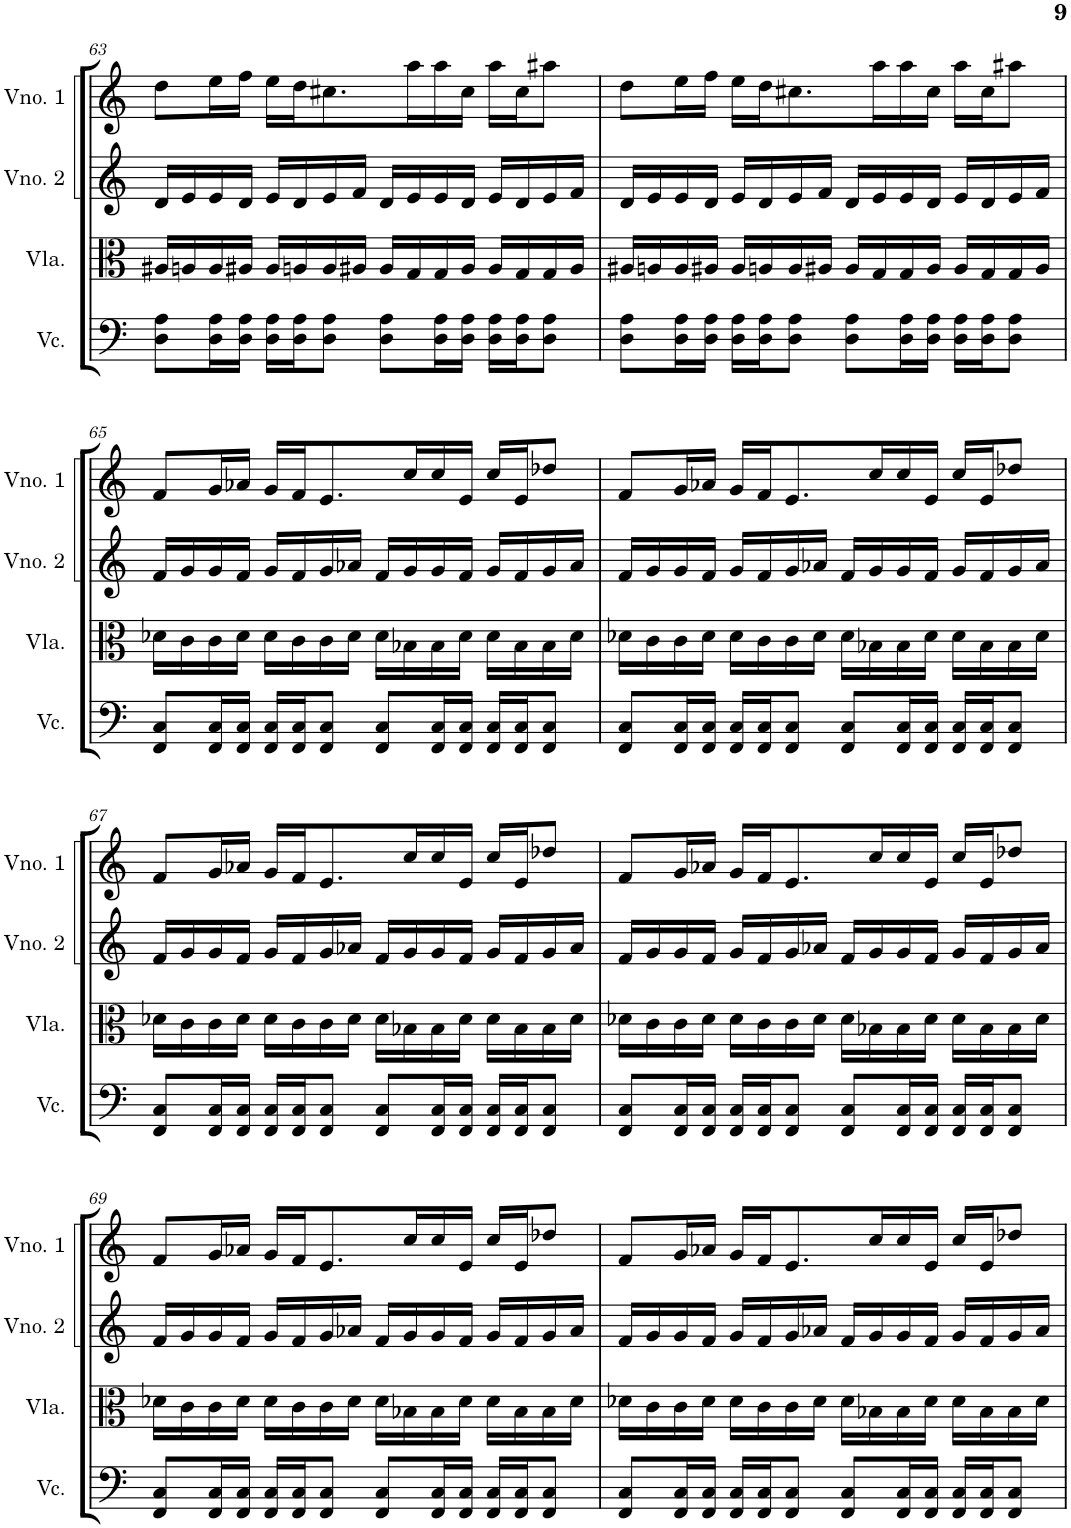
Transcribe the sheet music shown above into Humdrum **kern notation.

**kern	**kern	**kern	**kern
*part4	*part3	*part2	*part1
*staff4	*staff3	*staff2	*staff1
*I"Violoncelo	*I"Viola	*I"Violino 2	*I"Violino 1
*I'Vc.	*I'Vla.	*I'Vno. 2	*I'Vno. 1
!!LO:PB:g=z
*clefF4	*clefC3	*clefG2	*clefG2
*k[]	*k[]	*k[]	*k[]
*M4/4	*M4/4	*M4/4	*M4/4
=63	=63	=63	=63
8D\ 8A\L	16A#X/LL	16d/LL	8dd\L
.	16An/	16e/	.
16D\ 16A\L	16A/	16e/	16ee\L
16D\ 16A\JJ	16A#X/JJ	16d/JJ	16ff\JJ
16D\ 16A\LL	16A#/LL	16e/LL	16ee\LL
16D\ 16A\J	16An/	16d/	16dd\J
8D\ 8A\J	16A/	16e/	8.cc#X\
.	16A#X/JJ	16f/JJ	.
8D\ 8A\L	16A#/LL	16d/LL	.
.	16G/	16e/	16aa\L
16D\ 16A\L	16G/	16e/	16aa\
16D\ 16A\JJ	16A#/JJ	16d/JJ	16cc#\JJ
16D\ 16A\LL	16A#/LL	16e/LL	16aa\LL
16D\ 16A\J	16G/	16d/	16cc#\J
8D\ 8A\J	16G/	16e/	8aa#X\J
.	16A#/JJ	16f/JJ	.
=64	=64	=64	=64
8D\ 8A\L	16A#X/LL	16d/LL	8dd\L
.	16An/	16e/	.
16D\ 16A\L	16A/	16e/	16ee\L
16D\ 16A\JJ	16A#X/JJ	16d/JJ	16ff\JJ
16D\ 16A\LL	16A#/LL	16e/LL	16ee\LL
16D\ 16A\J	16An/	16d/	16dd\J
8D\ 8A\J	16A/	16e/	8.cc#X\
.	16A#X/JJ	16f/JJ	.
8D\ 8A\L	16A#/LL	16d/LL	.
.	16G/	16e/	16aa\L
16D\ 16A\L	16G/	16e/	16aa\
16D\ 16A\JJ	16A#/JJ	16d/JJ	16cc#\JJ
16D\ 16A\LL	16A#/LL	16e/LL	16aa\LL
16D\ 16A\J	16G/	16d/	16cc#\J
8D\ 8A\J	16G/	16e/	8aa#X\J
.	16A#/JJ	16f/JJ	.
!!LO:LB:g=z
=65	=65	=65	=65
8FF/ 8C/L	16d-X\LL	16f/LL	8f/L
.	16c\	16g/	.
16FF/ 16C/L	16c\	16g/	16g/L
16FF/ 16C/JJ	16d-\JJ	16f/JJ	16a-X/JJ
16FF/ 16C/LL	16d-\LL	16g/LL	16g/LL
16FF/ 16C/J	16c\	16f/	16f/J
8FF/ 8C/J	16c\	16g/	8.e/
.	16d-\JJ	16a-X/JJ	.
8FF/ 8C/L	16d-\LL	16f/LL	.
.	16B-X\	16g/	16cc/L
16FF/ 16C/L	16B-\	16g/	16cc/
16FF/ 16C/JJ	16d-\JJ	16f/JJ	16e/JJ
16FF/ 16C/LL	16d-\LL	16g/LL	16cc/LL
16FF/ 16C/J	16B-\	16f/	16e/J
8FF/ 8C/J	16B-\	16g/	8dd-X/J
.	16d-\JJ	16a-/JJ	.
=66	=66	=66	=66
8FF/ 8C/L	16d-X\LL	16f/LL	8f/L
.	16c\	16g/	.
16FF/ 16C/L	16c\	16g/	16g/L
16FF/ 16C/JJ	16d-\JJ	16f/JJ	16a-X/JJ
16FF/ 16C/LL	16d-\LL	16g/LL	16g/LL
16FF/ 16C/J	16c\	16f/	16f/J
8FF/ 8C/J	16c\	16g/	8.e/
.	16d-\JJ	16a-X/JJ	.
8FF/ 8C/L	16d-\LL	16f/LL	.
.	16B-X\	16g/	16cc/L
16FF/ 16C/L	16B-\	16g/	16cc/
16FF/ 16C/JJ	16d-\JJ	16f/JJ	16e/JJ
16FF/ 16C/LL	16d-\LL	16g/LL	16cc/LL
16FF/ 16C/J	16B-\	16f/	16e/J
8FF/ 8C/J	16B-\	16g/	8dd-X/J
.	16d-\JJ	16a-/JJ	.
!!LO:LB:g=z
=67	=67	=67	=67
8FF/ 8C/L	16d-X\LL	16f/LL	8f/L
.	16c\	16g/	.
16FF/ 16C/L	16c\	16g/	16g/L
16FF/ 16C/JJ	16d-\JJ	16f/JJ	16a-X/JJ
16FF/ 16C/LL	16d-\LL	16g/LL	16g/LL
16FF/ 16C/J	16c\	16f/	16f/J
8FF/ 8C/J	16c\	16g/	8.e/
.	16d-\JJ	16a-X/JJ	.
8FF/ 8C/L	16d-\LL	16f/LL	.
.	16B-X\	16g/	16cc/L
16FF/ 16C/L	16B-\	16g/	16cc/
16FF/ 16C/JJ	16d-\JJ	16f/JJ	16e/JJ
16FF/ 16C/LL	16d-\LL	16g/LL	16cc/LL
16FF/ 16C/J	16B-\	16f/	16e/J
8FF/ 8C/J	16B-\	16g/	8dd-X/J
.	16d-\JJ	16a-/JJ	.
=68	=68	=68	=68
8FF/ 8C/L	16d-X\LL	16f/LL	8f/L
.	16c\	16g/	.
16FF/ 16C/L	16c\	16g/	16g/L
16FF/ 16C/JJ	16d-\JJ	16f/JJ	16a-X/JJ
16FF/ 16C/LL	16d-\LL	16g/LL	16g/LL
16FF/ 16C/J	16c\	16f/	16f/J
8FF/ 8C/J	16c\	16g/	8.e/
.	16d-\JJ	16a-X/JJ	.
8FF/ 8C/L	16d-\LL	16f/LL	.
.	16B-X\	16g/	16cc/L
16FF/ 16C/L	16B-\	16g/	16cc/
16FF/ 16C/JJ	16d-\JJ	16f/JJ	16e/JJ
16FF/ 16C/LL	16d-\LL	16g/LL	16cc/LL
16FF/ 16C/J	16B-\	16f/	16e/J
8FF/ 8C/J	16B-\	16g/	8dd-X/J
.	16d-\JJ	16a-/JJ	.
!!LO:LB:g=z
=69	=69	=69	=69
8FF/ 8C/L	16d-X\LL	16f/LL	8f/L
.	16c\	16g/	.
16FF/ 16C/L	16c\	16g/	16g/L
16FF/ 16C/JJ	16d-\JJ	16f/JJ	16a-X/JJ
16FF/ 16C/LL	16d-\LL	16g/LL	16g/LL
16FF/ 16C/J	16c\	16f/	16f/J
8FF/ 8C/J	16c\	16g/	8.e/
.	16d-\JJ	16a-X/JJ	.
8FF/ 8C/L	16d-\LL	16f/LL	.
.	16B-X\	16g/	16cc/L
16FF/ 16C/L	16B-\	16g/	16cc/
16FF/ 16C/JJ	16d-\JJ	16f/JJ	16e/JJ
16FF/ 16C/LL	16d-\LL	16g/LL	16cc/LL
16FF/ 16C/J	16B-\	16f/	16e/J
8FF/ 8C/J	16B-\	16g/	8dd-X/J
.	16d-\JJ	16a-/JJ	.
=70	=70	=70	=70
8FF/ 8C/L	16d-X\LL	16f/LL	8f/L
.	16c\	16g/	.
16FF/ 16C/L	16c\	16g/	16g/L
16FF/ 16C/JJ	16d-\JJ	16f/JJ	16a-X/JJ
16FF/ 16C/LL	16d-\LL	16g/LL	16g/LL
16FF/ 16C/J	16c\	16f/	16f/J
8FF/ 8C/J	16c\	16g/	8.e/
.	16d-\JJ	16a-X/JJ	.
8FF/ 8C/L	16d-\LL	16f/LL	.
.	16B-X\	16g/	16cc/L
16FF/ 16C/L	16B-\	16g/	16cc/
16FF/ 16C/JJ	16d-\JJ	16f/JJ	16e/JJ
16FF/ 16C/LL	16d-\LL	16g/LL	16cc/LL
16FF/ 16C/J	16B-\	16f/	16e/J
8FF/ 8C/J	16B-\	16g/	8dd-X/J
.	16d-\JJ	16a-/JJ	.
=	=	=	=
*-	*-	*-	*-
